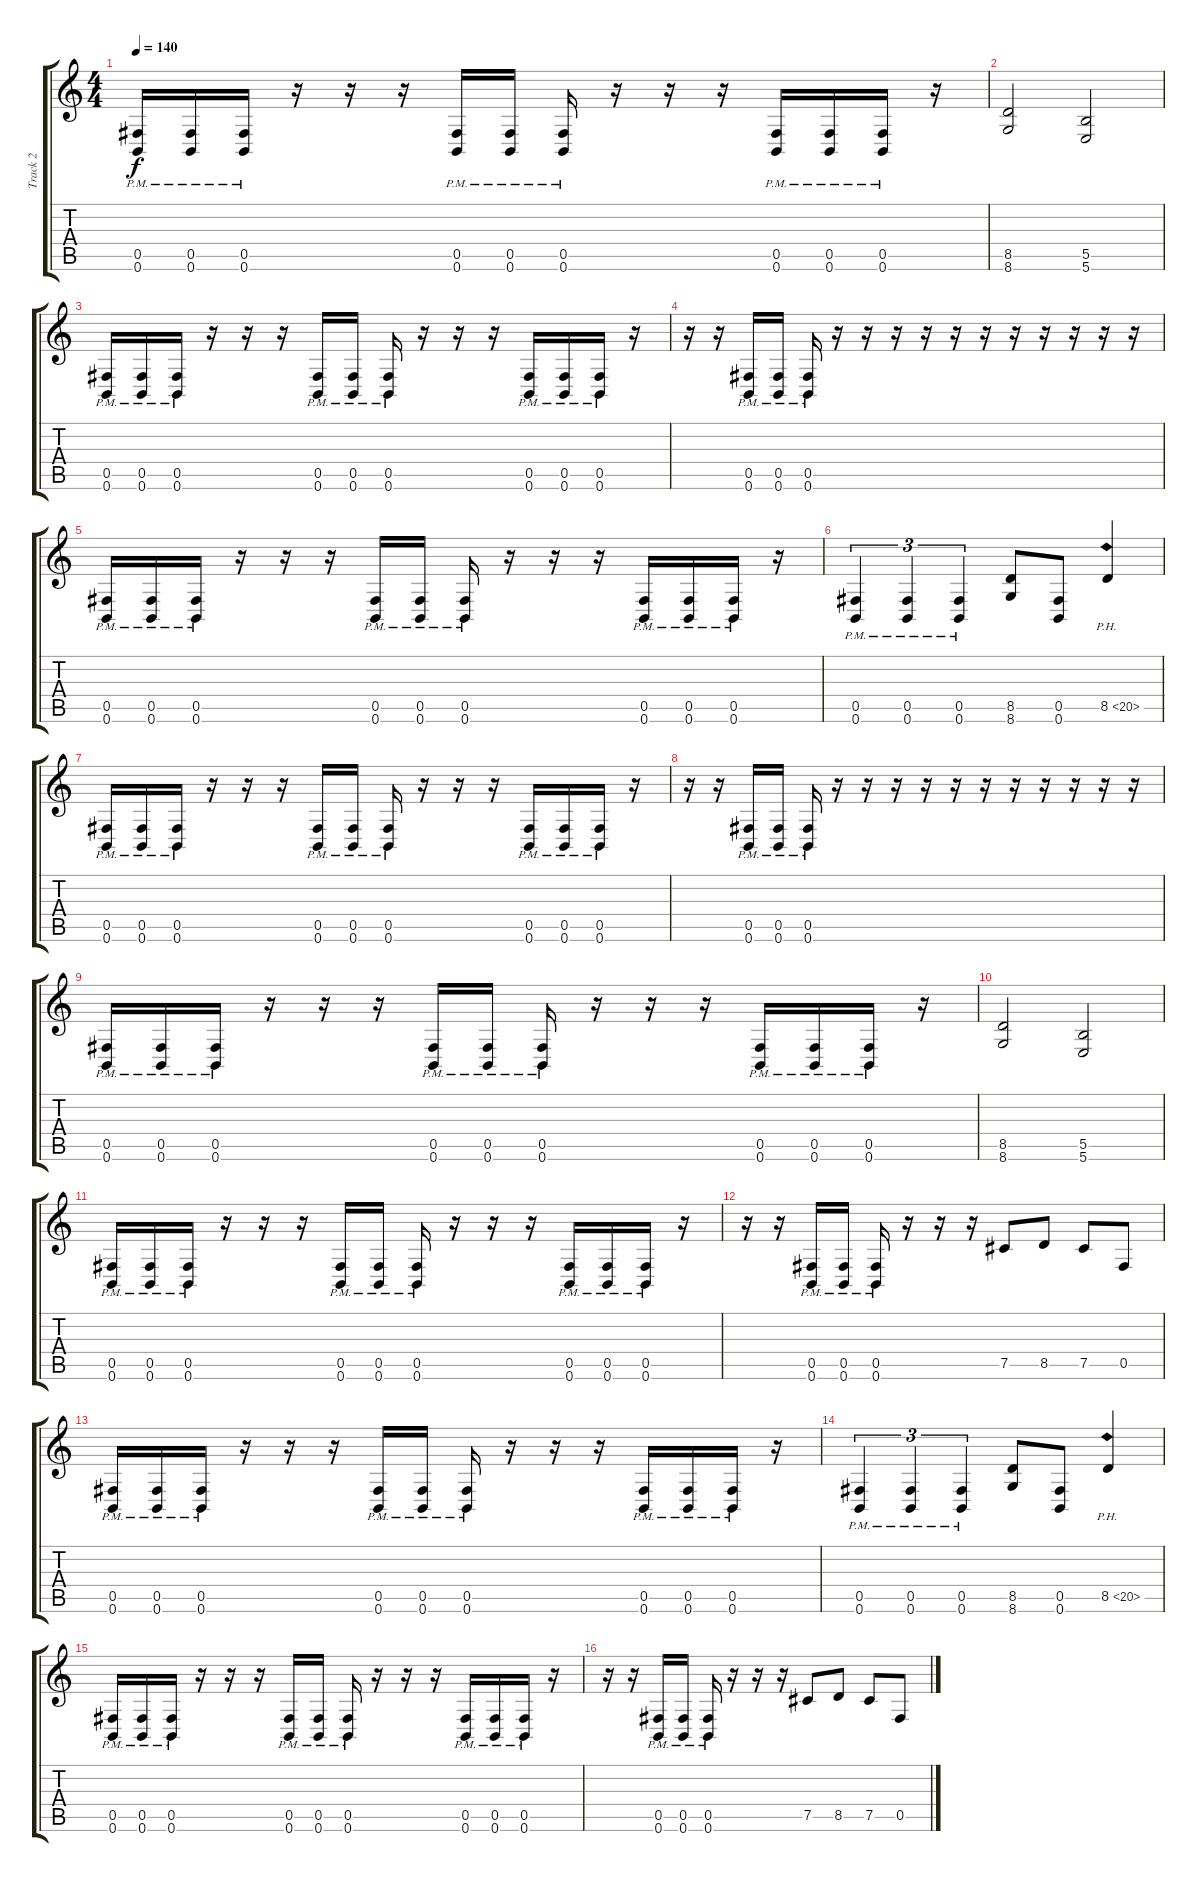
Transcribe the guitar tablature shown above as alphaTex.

\track ("Track 2" "Track 2") {instrument distortionguitar}
\staff {score tabs}
\tuning (Db4 Ab3 E3 B2 Gb2 B1) {hide}
\ts (4 4)
\tempo 140
\clef g2
\ks c
(0.5{pm} 0.6{pm}).16{dy f instrument overdrivenguitar} (0.5{pm} 0.6{pm}).16 (0.5{pm} 0.6{pm}).16 r.16 r.16 r.16 (0.5{pm} 0.6{pm}).16 (0.5{pm} 0.6{pm}).16 (0.5{pm} 0.6{pm}).16 r.16 r.16 r.16 (0.5{pm} 0.6{pm}).16 (0.5{pm} 0.6{pm}).16 (0.5{pm} 0.6{pm}).16 r.16 |
(8.5 8.6).2 (5.5 5.6).2 |
(0.5{pm} 0.6{pm}).16 (0.5{pm} 0.6{pm}).16 (0.5{pm} 0.6{pm}).16 r.16 r.16 r.16 (0.5{pm} 0.6{pm}).16 (0.5{pm} 0.6{pm}).16 (0.5{pm} 0.6{pm}).16 r.16 r.16 r.16 (0.5{pm} 0.6{pm}).16 (0.5{pm} 0.6{pm}).16 (0.5{pm} 0.6{pm}).16 r.16 |
r.16 r.16 (0.5{pm} 0.6{pm}).16 (0.5{pm} 0.6{pm}).16 (0.5{pm} 0.6{pm}).16 r.16 r.16 r.16 r.16 r.16 r.16 r.16 r.16 r.16 r.16 r.16 |
(0.5{pm} 0.6{pm}).16 (0.5{pm} 0.6{pm}).16 (0.5{pm} 0.6{pm}).16 r.16 r.16 r.16 (0.5{pm} 0.6{pm}).16 (0.5{pm} 0.6{pm}).16 (0.5{pm} 0.6{pm}).16 r.16 r.16 r.16 (0.5{pm} 0.6{pm}).16 (0.5{pm} 0.6{pm}).16 (0.5{pm} 0.6{pm}).16 r.16 |
(0.5{pm} 0.6{pm}).4{tu (3 2)} (0.5{pm} 0.6{pm}).4{tu (3 2)} (0.5{pm} 0.6{pm}).4{tu (3 2)} (8.5 8.6).8 (0.5 0.6).8 8.5{ph 12}.4{instrument guitarharmonics} |
(0.5{pm} 0.6{pm}).16{instrument overdrivenguitar} (0.5{pm} 0.6{pm}).16 (0.5{pm} 0.6{pm}).16 r.16 r.16 r.16 (0.5{pm} 0.6{pm}).16 (0.5{pm} 0.6{pm}).16 (0.5{pm} 0.6{pm}).16 r.16 r.16 r.16 (0.5{pm} 0.6{pm}).16 (0.5{pm} 0.6{pm}).16 (0.5{pm} 0.6{pm}).16 r.16 |
r.16 r.16 (0.5{pm} 0.6{pm}).16 (0.5{pm} 0.6{pm}).16 (0.5{pm} 0.6{pm}).16 r.16 r.16 r.16 r.16 r.16 r.16 r.16 r.16 r.16 r.16 r.16 |
(0.5{pm} 0.6{pm}).16{instrument overdrivenguitar} (0.5{pm} 0.6{pm}).16 (0.5{pm} 0.6{pm}).16 r.16 r.16 r.16 (0.5{pm} 0.6{pm}).16 (0.5{pm} 0.6{pm}).16 (0.5{pm} 0.6{pm}).16 r.16 r.16 r.16 (0.5{pm} 0.6{pm}).16 (0.5{pm} 0.6{pm}).16 (0.5{pm} 0.6{pm}).16 r.16 |
(8.5 8.6).2 (5.5 5.6).2 |
(0.5{pm} 0.6{pm}).16 (0.5{pm} 0.6{pm}).16 (0.5{pm} 0.6{pm}).16 r.16 r.16 r.16 (0.5{pm} 0.6{pm}).16 (0.5{pm} 0.6{pm}).16 (0.5{pm} 0.6{pm}).16 r.16 r.16 r.16 (0.5{pm} 0.6{pm}).16 (0.5{pm} 0.6{pm}).16 (0.5{pm} 0.6{pm}).16 r.16 |
r.16 r.16 (0.5{pm} 0.6{pm}).16 (0.5{pm} 0.6{pm}).16 (0.5{pm} 0.6{pm}).16 r.16 r.16 r.16 7.5.8 8.5.8 7.5.8 0.5.8 |
(0.5{pm} 0.6{pm}).16 (0.5{pm} 0.6{pm}).16 (0.5{pm} 0.6{pm}).16 r.16 r.16 r.16 (0.5{pm} 0.6{pm}).16 (0.5{pm} 0.6{pm}).16 (0.5{pm} 0.6{pm}).16 r.16 r.16 r.16 (0.5{pm} 0.6{pm}).16 (0.5{pm} 0.6{pm}).16 (0.5{pm} 0.6{pm}).16 r.16 |
(0.5{pm} 0.6{pm}).4{tu (3 2)} (0.5{pm} 0.6{pm}).4{tu (3 2)} (0.5{pm} 0.6{pm}).4{tu (3 2)} (8.5 8.6).8 (0.5 0.6).8 8.5{ph 12}.4{instrument guitarharmonics} |
(0.5{pm} 0.6{pm}).16{instrument overdrivenguitar} (0.5{pm} 0.6{pm}).16 (0.5{pm} 0.6{pm}).16 r.16 r.16 r.16 (0.5{pm} 0.6{pm}).16 (0.5{pm} 0.6{pm}).16 (0.5{pm} 0.6{pm}).16 r.16 r.16 r.16 (0.5{pm} 0.6{pm}).16 (0.5{pm} 0.6{pm}).16 (0.5{pm} 0.6{pm}).16 r.16 |
r.16 r.16 (0.5{pm} 0.6{pm}).16 (0.5{pm} 0.6{pm}).16 (0.5{pm} 0.6{pm}).16 r.16 r.16 r.16 7.5.8 8.5.8 7.5.8 0.5.8
